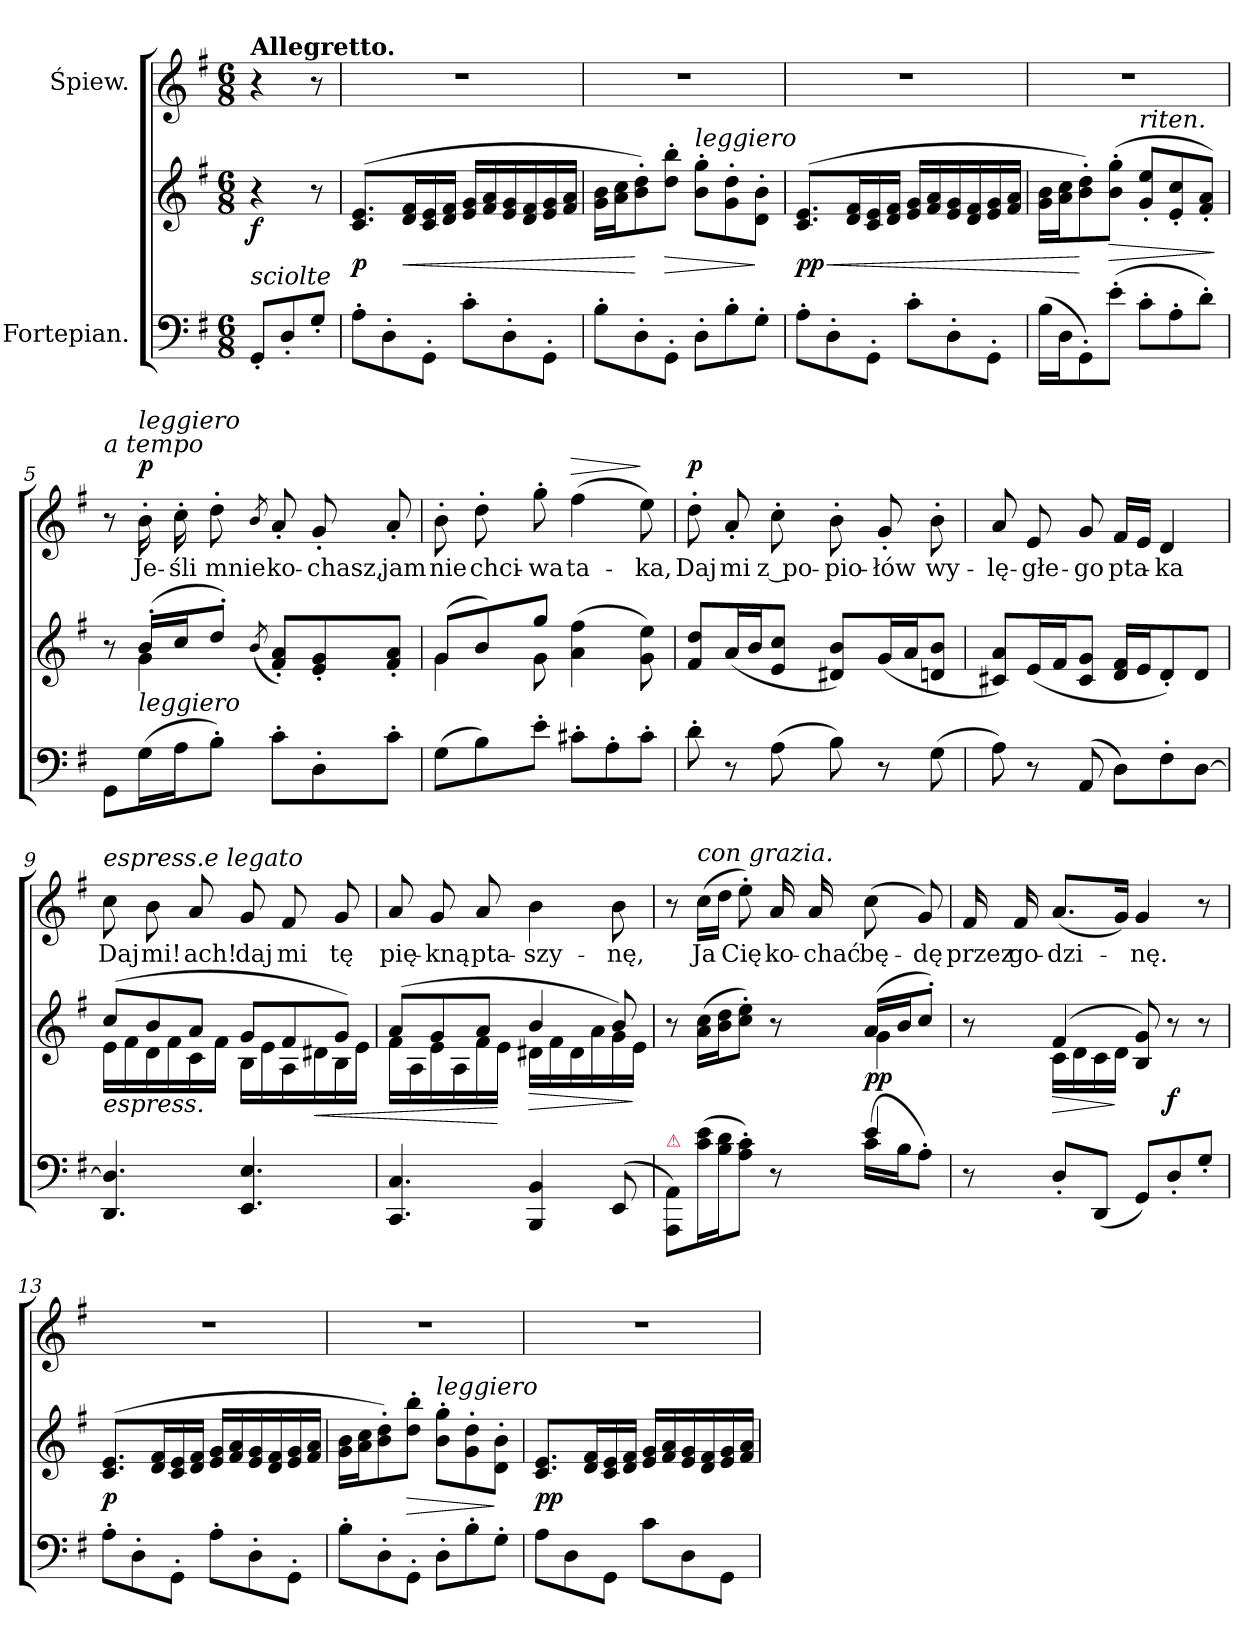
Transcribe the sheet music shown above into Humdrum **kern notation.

**kern	**kern	**dynam	**kern	**text	**dynam
*part2	*part2	*part2	*part1	*part1	*part1
*staff3	*staff2	*staff2/3	*staff1	*staff1	*staff1
*I"Fortepian.	*	*	*I"Śpiew.	*	*
*clefF4	*clefG2	*	*clefG2	*	*
*k[f#]	*k[f#]	*	*k[f#]	*	*
*G:	*G:	*	*G:	*	*
*M6/8	*M6/8	*	*M6/8	*	*
=	=	=	=	=	=
!	!	!	!LO:TX:a:B:t=Allegretto.	!	!
!LO:TX:a:i:t=sciolte	!	!	!	!	!
8GG'/L	4r	f	4r	.	.
8D'/	.	.	.	.	.
8G'/J	8r	.	8r	.	.
=1	=1	=1	=1	=1	=1
8A'\L	(8.c/ 8.e/L	p	2.r	.	.
8D'\	.	.	.	.	.
.	16d/ 16f#/L	<	.	.	.
8GG'\J	16c/ 16e/	.	.	.	.
.	16d/ 16f#/JJ	.	.	.	.
8c'\L	16e/ 16g/LL	.	.	.	.
.	16f#/ 16a/	.	.	.	.
8D'\	16e/ 16g/	.	.	.	.
.	16d/ 16f#/	.	.	.	.
8GG'\J	16e/ 16g/	.	.	.	.
.	16f#/ 16a/JJ	.	.	.	.
=2	=2	=2	=2	=2	=2
8B'\L	16g\ 16b\LL	.	2.r	.	.
.	16a\ 16cc\J	.	.	.	.
8D'\	8b'\ 8dd'\)	[	.	.	.
8GG'\J	8dd'\ 8bb'\J	>	.	.	.
!	!LO:TX:a:i:t=leggiero	!	!	!	!
8D'\L	8b'\ 8gg'\L	.	.	.	.
8B'\	8g'\ 8dd'\	.	.	.	.
8G'\J	8d'\ 8b'\J	]	.	.	.
=3	=3	=3	=3	=3	=3
8A'\L	(8.c/ 8.e/L	< pp	2.r	.	.
8D'\	.	.	.	.	.
.	16d/ 16f#/L	.	.	.	.
8GG'\J	16c/ 16e/	.	.	.	.
.	16d/ 16f#/JJ	.	.	.	.
8c'\L	16e/ 16g/LL	.	.	.	.
.	16f#/ 16a/	.	.	.	.
8D'\	16e/ 16g/	.	.	.	.
.	16d/ 16f#/	.	.	.	.
8GG'\J	16e/ 16g/	.	.	.	.
.	16f#/ 16a/JJ	.	.	.	.
=4	=4	=4	=4	=4	=4
(16B\LL	16g\ 16b\LL	.	2.r	.	.
16D\J	16a\ 16cc\J	.	.	.	.
8GG'\)	8b'\ 8dd'\)	[	.	.	.
(8e'\J	(8b'\ 8gg'\J	>	.	.	.
!	!LO:TX:a:i:t=riten.	!	!	!	!
8c'\L	8g'/ 8ee'/L	.	.	.	.
8A'\	8e'/ 8cc'/	.	.	.	.
8d'\J)	8f#'/ 8a'/J)	.	.	.	.
.	.	]	.	.	.
=5	=5	=5	=5	=5	=5
*	*^	*	*	*	*
!	!	!	!	!LO:TX:a:i:t=a tempo	!	!
8GG\L	8r	8ryy	.	8r	.	.
!	!	!	!	!LO:TX:a:i:t=leggiero	!	!
!	!LO:TX:b:i:t=leggiero	!	!	!	!	!
!	!	!	!	!	!	!LO:DY:a
(16G\L	(16b'/LL	4g\	.	16b'\	Je-	p
16A\J	16cc/J	.	.	16cc'\	-śli	.
8B'\J)	8dd'/J)	.	.	8dd'\	mnie	.
.	(8qb/	.	.	8qb/	.	.
8c'\L	8f#'/ 8a'/L)	4.ryy	.	8a'/	ko-	.
8D'\	8e'/ 8g'/	.	.	8g'/	-chasz,	.
8c'\J	8f#'/ 8a'/J	.	.	8a'/	jam	.
=6	=6	=6	=6	=6	=6	=6
(8G\L	(8g/L	4g\	.	8b'\	nie	.
8B\)	8b/)	.	.	8dd'\	chci-	.
8e'\J	8gg/J	8g\	.	8gg'\	-wa	.
!	!	!	!	!	!	!LO:HP:a
8c#X'\L	(4a\ 4ff#\	4.ryy	.	(4ff#\	ta-	>
8A'\	.	.	.	.	.	.
8c#'\J	8g\ 8ee\)	.	.	8ee\)	-ka,	]
*	*v	*v	*	*	*	*
=7	=7	=7	=7	=7	=7
!	!	!	!	!	!LO:DY:a
8d'\	8f#/ 8dd/L	.	8dd'\	Daj	p
8r	(16a/L	.	8a'/	mi	.
.	16b/J	.	.	.	.
(8A\	8e/ 8cc/J	.	8cc'\	z po-	.
8B\)	8d#X/ 8b/L)	.	8b'\	-pio-	.
8r	(16g/L	.	8g'/	-łów	.
.	16a/J	.	.	.	.
(8G\	8dn/ 8b/J	.	8b'\	wy-	.
=8	=8	=8	=8	=8	=8
8A\)	8c#X/ 8a/L)	.	8a/	-lę-	.
8r	(16e/L	.	8e/	-głe-	.
.	16f#/J	.	.	.	.
(8AA/	8c#/ 8g/J	.	8g/	-go	.
8D\L)	16d/ 16f#/LL	.	16f#/LL	pta-	.
.	16e/J	.	16e/JJ	.	.
8F#'\	8d'/)	.	4d/	-ka	.
[8D\J	8d/J	.	.	.	.
=9	=9	=9	=9	=9	=9
*	*^	*	*	*	*
!	!	!	!	!LO:TX:a:i:t=espress.e legato	!	!
!	!LO:TX:b:i:t=espress.	!	!	!	!	!
4.DD/ 4.D]/	(8cc/L	16e\LL	.	8cc\	Daj	.
.	.	16f#\	.	.	.	.
.	8b/	16d\	.	8b\	mi!	.
.	.	16f#\	.	.	.	.
.	8a/J	16c\	.	8a/	ach!	.
.	.	16f#\JJ	.	.	.	.
4.EE/ 4.E/	8g/L	16B\LL	.	8g/	daj	.
.	.	16e\	.	.	.	.
.	8f#/	16A\	.	8f#/	mi	.
.	.	16d#X\	<	.	.	.
.	8g/J)	16B\	.	8g/	tę	.
.	.	16e\JJ	.	.	.	.
=10	=10	=10	=10	=10	=10	=10
4.CC/ 4.C/	(8a/L	16f#\LL	.	8a/	pię-	.
.	.	16A\	.	.	.	.
.	8g/	16e\	.	8g/	-kną	.
.	.	16A\	.	.	.	.
.	8a/J	16f#\	.	8a/	pta-	.
.	.	16e\JJ	[	.	.	.
4BBB/ 4BB/	4b/	16d#X\LL	>	4b\	-szy-	.
.	.	16f#\	.	.	.	.
.	.	16d#\	.	.	.	.
.	.	16a\	.	.	.	.
(<8EE/	8b/)	16g\	.	8b\	-nę,	.
.	.	16e\JJ	]	.	.	.
=11	=11	=11	=11	=11	=11	=11
*^	*	*	*	*	*	*
!LO:TX:a:color=crimson:t=⚠	!	!	!	!	!	!	!
8AAA/ 8AA/L)	2ryy	8r	2ryy	.	8r	.	.
!	!	!	!	!	!LO:TX:a:i:t=con grazia.	!	!
(16c\ 16e\L	.	(16a\ 16cc\LL	.	.	(16cc\LL	Ja	.
16B\ 16d\J	.	16b\ 16dd\J	.	.	16dd\JJ	.	.
8A'\ 8c'\J)	.	8cc'\ 8ee'\J)	.	.	8ee'\)	Cię	.
8r	.	8r	.	.	16a/	ko-	.
.	.	.	.	.	16a/	-chać	.
(<16c\LL	4e/	(16a/LL	4g\	pp	(8cc\	bę-	.
16B\J	.	16b/J	.	.	.	.	.
8A'<\J)	.	8cc'/J)	.	.	8g/)	-dę	.
*v	*v	*	*	*	*	*	*
=12	=12	=12	=12	=12	=12	=12
8r	8r	8ryy	.	16f#/	przez	.
.	.	.	.	16f#/	go-	.
8D'/L	(4f#/	16c\LL	>	(8.a/L	-dzi-	.
.	.	16d\	.	.	.	.
(8DD/J	.	16c\	.	.	.	.
.	.	16d\JJ	]	16g/Jk)	.	.
8GG/L)	8B/ 8g/)	4.ryy	.	4g/	-nę.	.
8D'/	8r	.	f	.	.	.
8G'/J	8r	.	.	8r	.	.
*	*v	*v	*	*	*	*
=13	=13	=13	=13	=13	=13
8A'\L	(8.c/ 8.e/L	p	2.r	.	.
8D'\	.	.	.	.	.
.	16d/ 16f#/L	.	.	.	.
8GG'\J	16c/ 16e/	.	.	.	.
.	16d/ 16f#/JJ	.	.	.	.
8A'\L	16e/ 16g/LL	.	.	.	.
.	16f#/ 16a/	.	.	.	.
8D'\	16e/ 16g/	.	.	.	.
.	16d/ 16f#/	.	.	.	.
8GG'\J	16e/ 16g/	.	.	.	.
.	16f#/ 16a/JJ	.	.	.	.
=14	=14	=14	=14	=14	=14
8B'\L	16g\ 16b\LL	.	2.r	.	.
.	16a\ 16cc\J	.	.	.	.
8D'\	8b'\ 8dd'\)	.	.	.	.
8GG'\J	8dd'\ 8bb'\J	>	.	.	.
!	!LO:TX:a:i:t=leggiero	!	!	!	!
8D'\L	8b'\ 8gg'\L	.	.	.	.
8B'\	8g'\ 8dd'\	.	.	.	.
8G'\J	8d'\ 8b'\J	]	.	.	.
=15	=15	=15	=15	=15	=15
8A\L	8.c/ 8.e/L	pp	2.r	.	.
8D\	.	.	.	.	.
.	16d/ 16f#/L	.	.	.	.
8GG\J	16c/ 16e/	.	.	.	.
.	16d/ 16f#/JJ	.	.	.	.
8c\L	16e/ 16g/LL	.	.	.	.
.	16f#/ 16a/	.	.	.	.
8D\	16e/ 16g/	.	.	.	.
.	16d/ 16f#/	.	.	.	.
8GG\J	16e/ 16g/	.	.	.	.
.	16f#/ 16a/JJ	.	.	.	.
=	=	=	=	=	=
*-	*-	*-	*-	*-	*-
